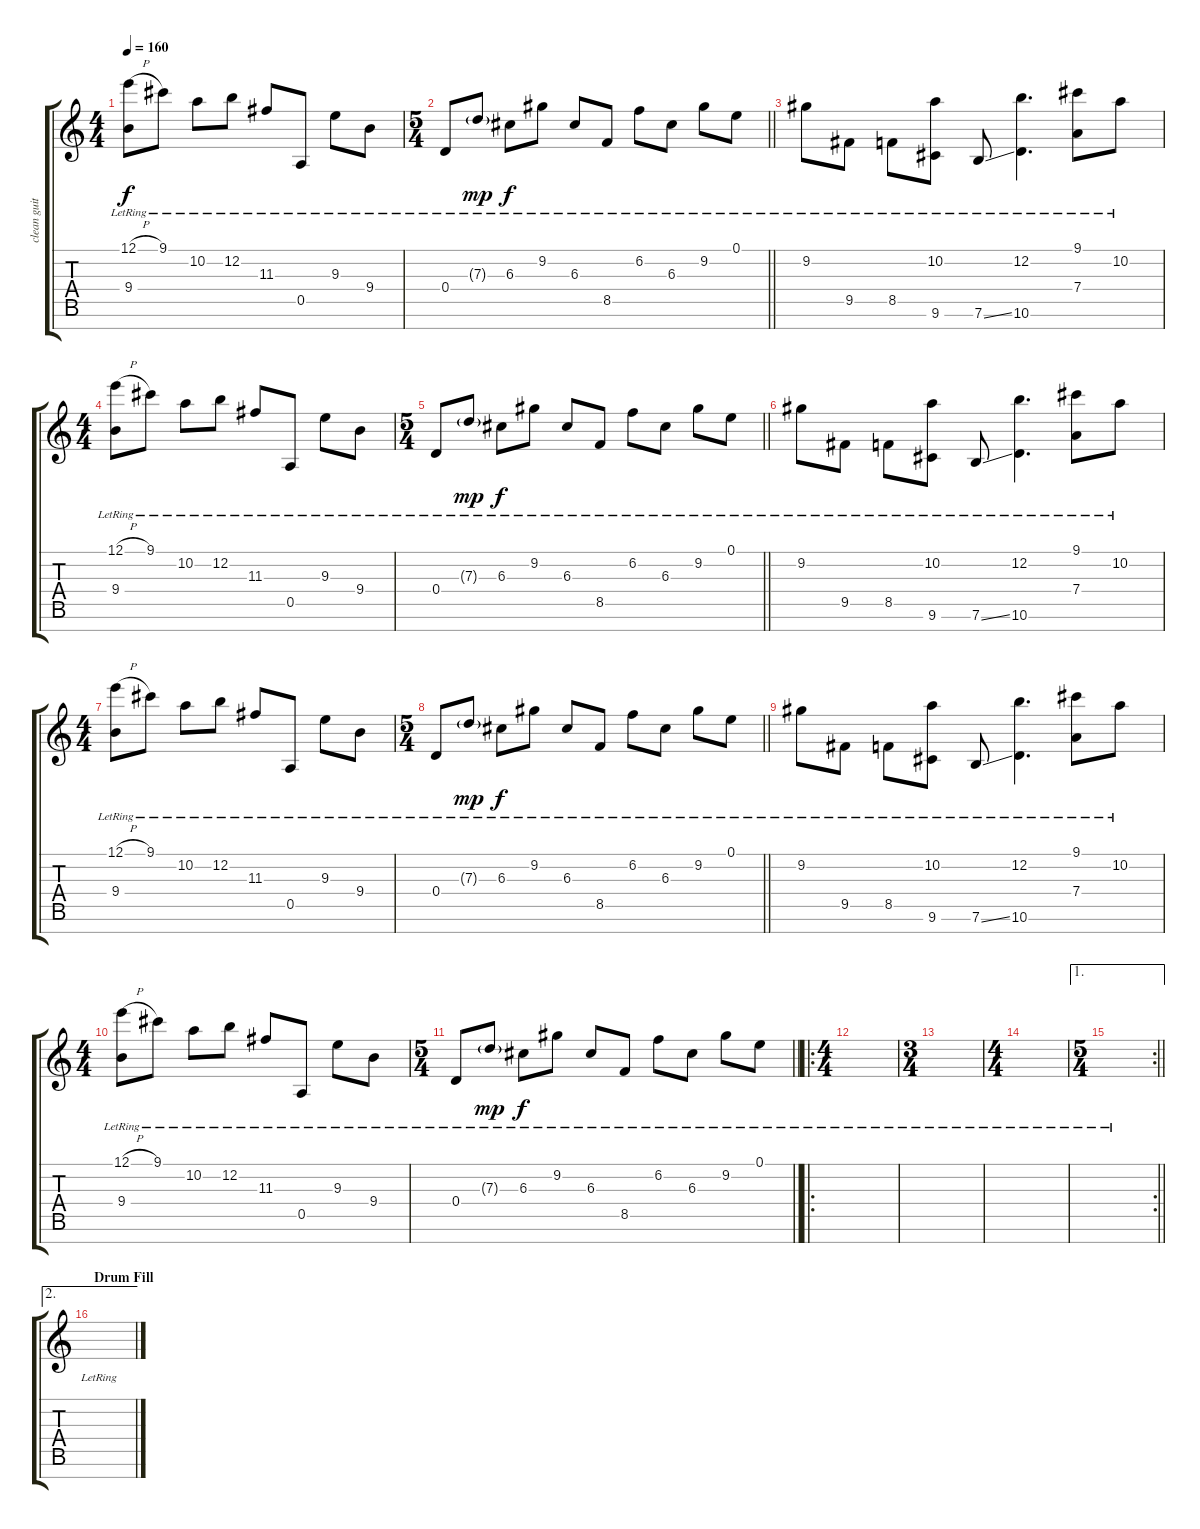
\track ("clean guitar 1" "clean guit") {instrument acousticguitarsteel}
\staff {score tabs}
\tuning (E4 B3 G3 D3 A2 E2 B1) {hide}
\ts (4 4)
\tempo 160
\clef g2
\ks c
(12.1{h lr} 9.4{lr}).8{dy f} 9.1{lr}.8 10.2{lr}.8 12.2{lr}.8 11.3{lr}.8 0.5{lr}.8 9.3{lr}.8 9.4{lr}.8 |
\ts (5 4)
\barLineRight lightlight
0.4{lr}.8 7.3{g lr}.8{dy mp} 6.3{lr}.8{dy f} 9.2{lr}.8 6.3{lr}.8 8.5{lr}.8 6.2{lr}.8 6.3{lr}.8 9.2{lr}.8 0.1{lr}.8 |
9.2{lr}.8 9.5{lr}.8 8.5{lr}.8 (10.2{lr} 9.6{lr}).8 7.6{ss lr}.8 (12.2{lr} 10.6{lr}).4{d} (9.1{lr} 7.4{lr}).8 10.2{lr}.8 |
\ts (4 4)
(12.1{h lr} 9.4{lr}).8 9.1{lr}.8 10.2{lr}.8 12.2{lr}.8 11.3{lr}.8 0.5{lr}.8 9.3{lr}.8 9.4{lr}.8 |
\ts (5 4)
\barLineRight lightlight
0.4{lr}.8 7.3{g lr}.8{dy mp} 6.3{lr}.8{dy f} 9.2{lr}.8 6.3{lr}.8 8.5{lr}.8 6.2{lr}.8 6.3{lr}.8 9.2{lr}.8 0.1{lr}.8 |
9.2{lr}.8 9.5{lr}.8 8.5{lr}.8 (10.2{lr} 9.6{lr}).8 7.6{ss lr}.8 (12.2{lr} 10.6{lr}).4{d} (9.1{lr} 7.4{lr}).8 10.2{lr}.8 |
\ts (4 4)
(12.1{h lr} 9.4{lr}).8 9.1{lr}.8 10.2{lr}.8 12.2{lr}.8 11.3{lr}.8 0.5{lr}.8 9.3{lr}.8 9.4{lr}.8 |
\ts (5 4)
\barLineRight lightlight
0.4{lr}.8 7.3{g lr}.8{dy mp} 6.3{lr}.8{dy f} 9.2{lr}.8 6.3{lr}.8 8.5{lr}.8 6.2{lr}.8 6.3{lr}.8 9.2{lr}.8 0.1{lr}.8 |
9.2{lr}.8 9.5{lr}.8 8.5{lr}.8 (10.2{lr} 9.6{lr}).8 7.6{ss lr}.8 (12.2{lr} 10.6{lr}).4{d} (9.1{lr} 7.4{lr}).8 10.2{lr}.8 |
\ts (4 4)
(12.1{h lr} 9.4{lr}).8 9.1{lr}.8 10.2{lr}.8 12.2{lr}.8 11.3{lr}.8 0.5{lr}.8 9.3{lr}.8 9.4{lr}.8 |
\ts (5 4)
\barLineRight lightlight
0.4{lr}.8 7.3{g lr}.8{dy mp} 6.3{lr}.8{dy f} 9.2{lr}.8 6.3{lr}.8 8.5{lr}.8 6.2{lr}.8 6.3{lr}.8 9.2{lr}.8 0.1{lr}.8 |
\ro
\ts (4 4)
|
\ts (3 4)
|
\ts (4 4)
|
\ae 1
\rc 2
\ts (5 4)
\barLineRight lightlight
|
\ae 2
\section ("" "Drum Fill")
